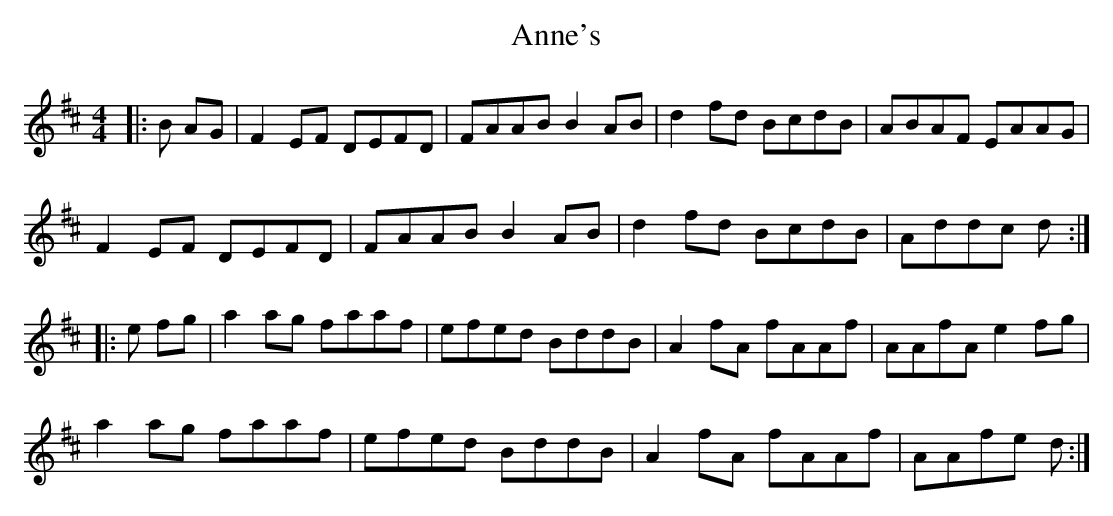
X:1
T: Anne's
M: 4/4
L: 1/8
K: Dmaj
|:B AG|F2EF DEFD|FAAB B2AB|d2fd BcdB|ABAF EAAG|
F2EF DEFD|FAAB B2AB|d2fd BcdB|Addc d:|
|:e fg|a2ag faaf|efed BddB|A2fA fAAf|AAfA e2fg|
a2ag faaf|efed BddB|A2fA fAAf|AAfe d:|
